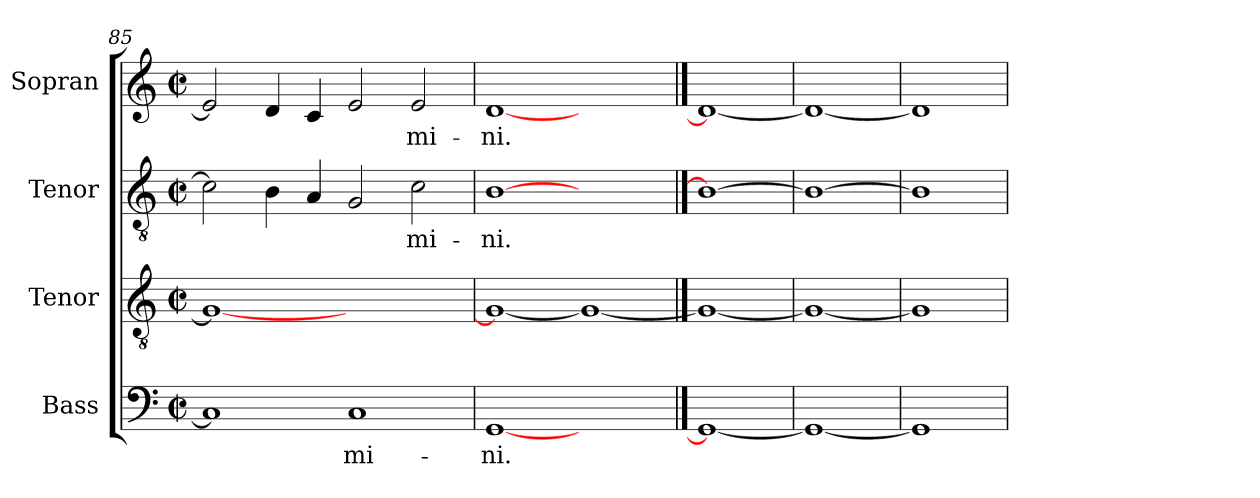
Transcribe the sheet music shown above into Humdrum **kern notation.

**kern	**text	**kern	**kern	**text	**kern	**text
*part4	*part4	*part3	*part2	*part2	*part1	*part1
*staff4	*staff4	*staff3	*staff2	*staff2	*staff1	*staff1
*I"Bass	*	*I"Tenor	*I"Tenor	*	*I"Sopran	*
*	*	*I'Tenor	*	*	*	*
*clefF4	*	*clefGv2	*clefGv2	*	*clefG2	*
*	*	*ITrd7c12	*ITrd7c12	*	*	*
*k[]	*	*k[]	*k[]	*	*k[]	*
*M2/2	*	*M2/2	*M2/2	*	*M2/2	*
*met(c|)	*	*met(c|)	*met(c|)	*	*met(c|)	*
=85	=85	=85	=85	=85	=85	=85
1Ci]	.	1GGi_<	2Ci\]	.	2ei/]	.
.	.	.	4BBi\	.	4di/	.
.	.	.	4AAi/	.	4ci/	.
!	!LO:LY:b:color=#000000	!	!	!	!	!
1Ci	-mi-	1ryy	2GGi/	.	2ei/	.
!	!	!	!	!LO:LY:b:color=#000000	!	!
!	!	!	!	!	!	!LO:LY:b:color=#000000
.	.	.	2Ci\	-mi-	2ei/	-mi-
=86	=86	=86	=86	=86	=86	=86
!	!LO:LY:b:color=#000000	!	!	!	!	!
!	!	!	!	!LO:LY:b:color=#000000	!	!
!	!	!	!	!	!	!LO:LY:b:color=#000000
[1GGi	-ni.	1GGi_<	[1BBi	-ni.	[1di	-ni.
1ryy	.	1GGi_	1ryy	.	1ryy	.
==87	==87	==87	==87	==87	==87	==87
1GGi_	.	1GGi_	1BBi_	.	1di_	.
=88	=88	=88	=88	=88	=88	=88
1GGi_	.	1GGi_	1BBi_	.	1di_	.
=89	=89	=89	=89	=89	=89	=89
1GGi]	.	1GGi]	1BBi]	.	1di]	.
=	=	=	=	=	=	=
*-	*-	*-	*-	*-	*-	*-
